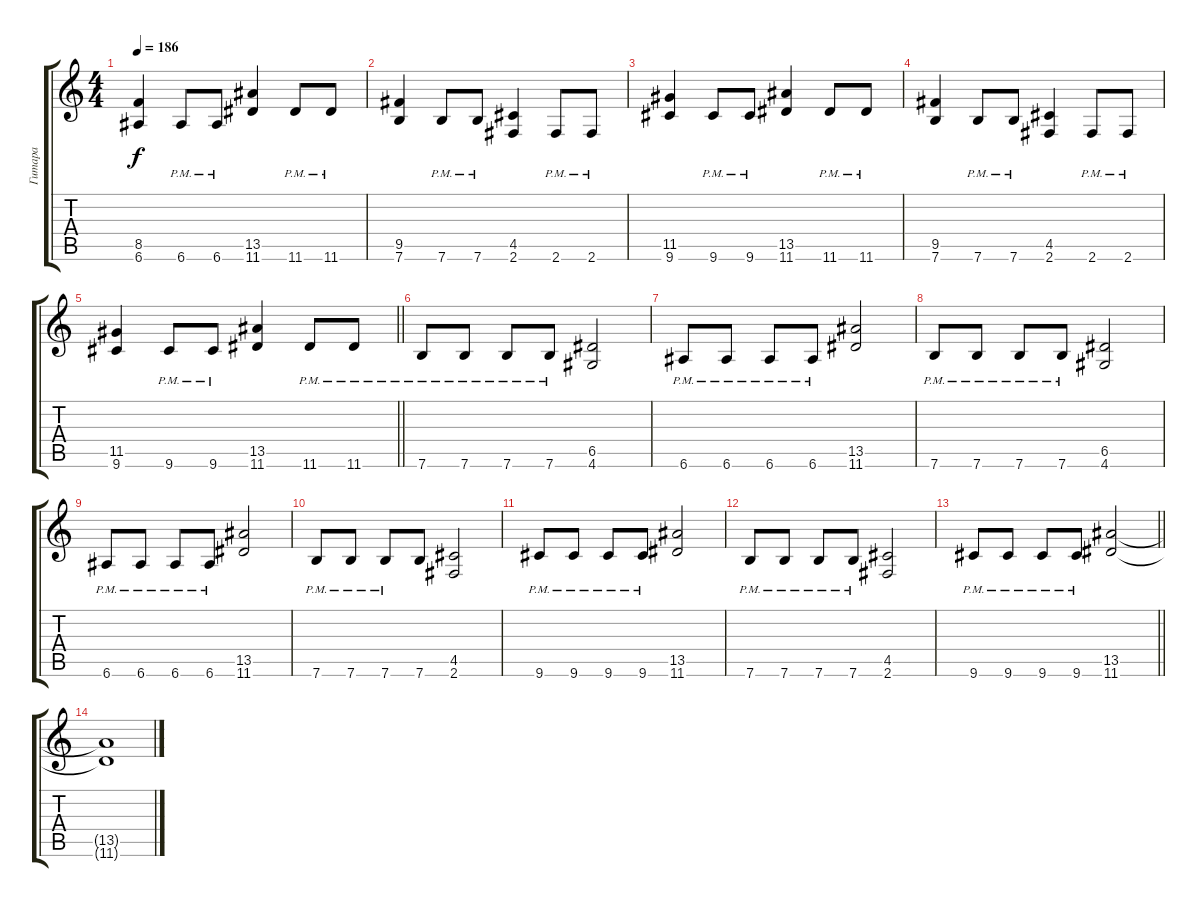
\track ("Гитара" "Гитара") {instrument acousticguitarsteel}
\staff {score tabs}
\tuning (E4 B3 G3 D3 A2 E2) {hide}
\ts (4 4)
\tempo 186
\clef g2
\ks c
(8.5 6.6).4{dy f} 6.6{pm}.8 6.6{pm}.8 (13.5 11.6).4 11.6{pm}.8 11.6{pm}.8 |
(9.5 7.6).4 7.6{pm}.8 7.6{pm}.8 (4.5 2.6).4 2.6{pm}.8 2.6{pm}.8 |
(11.5 9.6).4 9.6{pm}.8 9.6{pm}.8 (13.5 11.6).4 11.6{pm}.8 11.6{pm}.8 |
(9.5 7.6).4 7.6{pm}.8 7.6{pm}.8 (4.5 2.6).4 2.6{pm}.8 2.6{pm}.8 |
\barLineRight lightlight
(11.5 9.6).4 9.6{pm}.8 9.6{pm}.8 (13.5 11.6).4 11.6{pm}.8 11.6{pm}.8 |
\section ("" "")
7.6{pm}.8 7.6{pm}.8 7.6{pm}.8 7.6{pm}.8 (6.5 4.6).2 |
6.6{pm}.8 6.6{pm}.8 6.6{pm}.8 6.6{pm}.8 (13.5 11.6).2 |
7.6{pm}.8 7.6{pm}.8 7.6{pm}.8 7.6{pm}.8 (6.5 4.6).2 |
6.6{pm}.8 6.6{pm}.8 6.6{pm}.8 6.6{pm}.8 (13.5 11.6).2 |
7.6{pm}.8 7.6{pm}.8 7.6{pm}.8 7.6.8 (4.5 2.6).2 |
9.6{pm}.8 9.6{pm}.8 9.6{pm}.8 9.6{pm}.8 (13.5 11.6).2 |
7.6{pm}.8 7.6{pm}.8 7.6{pm}.8 7.6{pm}.8 (4.5 2.6).2 |
\barLineRight lightlight
9.6{pm}.8 9.6{pm}.8 9.6{pm}.8 9.6{pm}.8 (13.5 11.6).2 |
(13.5{t} 11.6{t}).1
